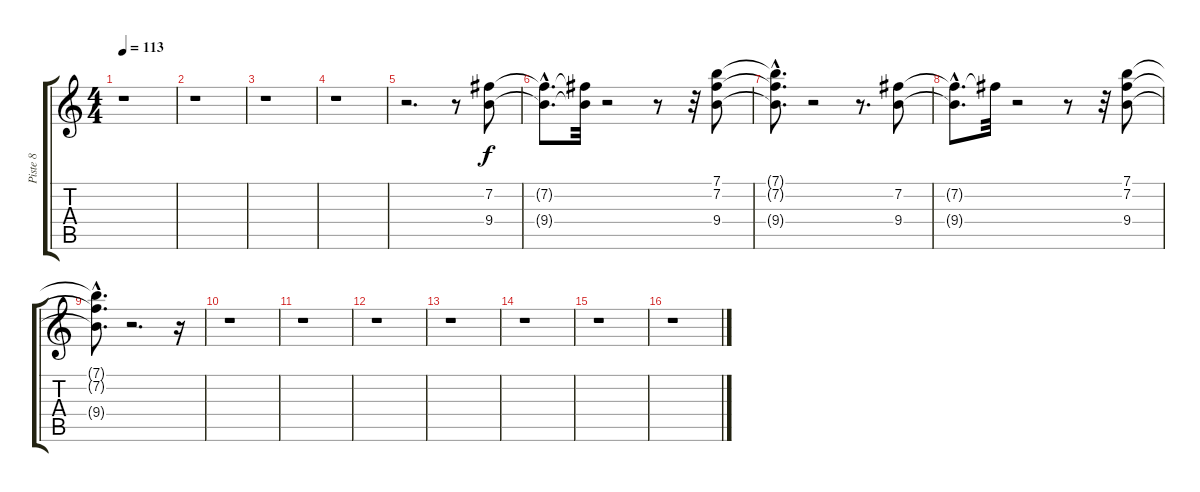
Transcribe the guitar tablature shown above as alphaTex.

\track ("Piste 8" "Piste 8") {instrument electricguitarclean}
\staff {score tabs}
\tuning (E4 B3 G3 D3 A2 E2) {hide}
\ts (4 4)
\tempo 113
\clef g2
\ks c
r.1{dy f} |
r.1 |
r.1 |
r.1 |
r.2{d} r.8 (7.2 9.4).8 |
(7.2{hac t} 9.4{hac t}).8{d} (7.2{t} 9.4{t}).32 r.2 r.8 r.32 (7.1 7.2 9.4).8 |
(7.1{hac t} 7.2{hac t} 9.4{hac t}).8{d} r.2 r.8{d} (7.2 9.4).8 |
(7.2{hac t} 9.4{hac t}).8{d} 7.2{t}.32 r.2 r.8 r.32 (7.1 7.2 9.4).8 |
(7.1{hac t} 7.2{hac t} 9.4{hac t}).8{d} r.2{d} r.16 |
r.1 |
r.1 |
r.1 |
r.1 |
r.1 |
r.1 |
r.1
